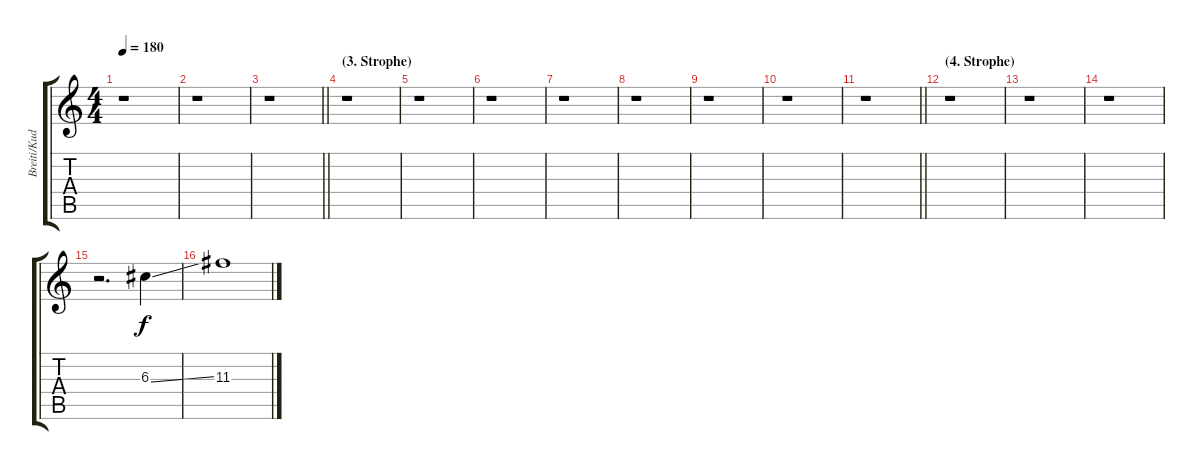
\track ("Breiti/Kuddel - 3. Gitarre" "Breiti/Kud") {instrument distortionguitar}
\staff {score tabs}
\tuning (E4 B3 G3 D3 A2 E2) {hide}
\ts (4 4)
\tempo 180
\clef g2
\ks c
r.1{dy ff} |
r.1 |
\barLineRight lightlight
r.1 |
\section ("" "(3. Strophe)")
r.1 |
r.1 |
r.1 |
r.1 |
r.1 |
r.1 |
r.1 |
\barLineRight lightlight
r.1 |
\section ("" "(4. Strophe)")
r.1 |
r.1 |
r.1 |
r.2{d} 6.3{ss}.4{dy f volume 16} |
11.3.1{volume 6}
